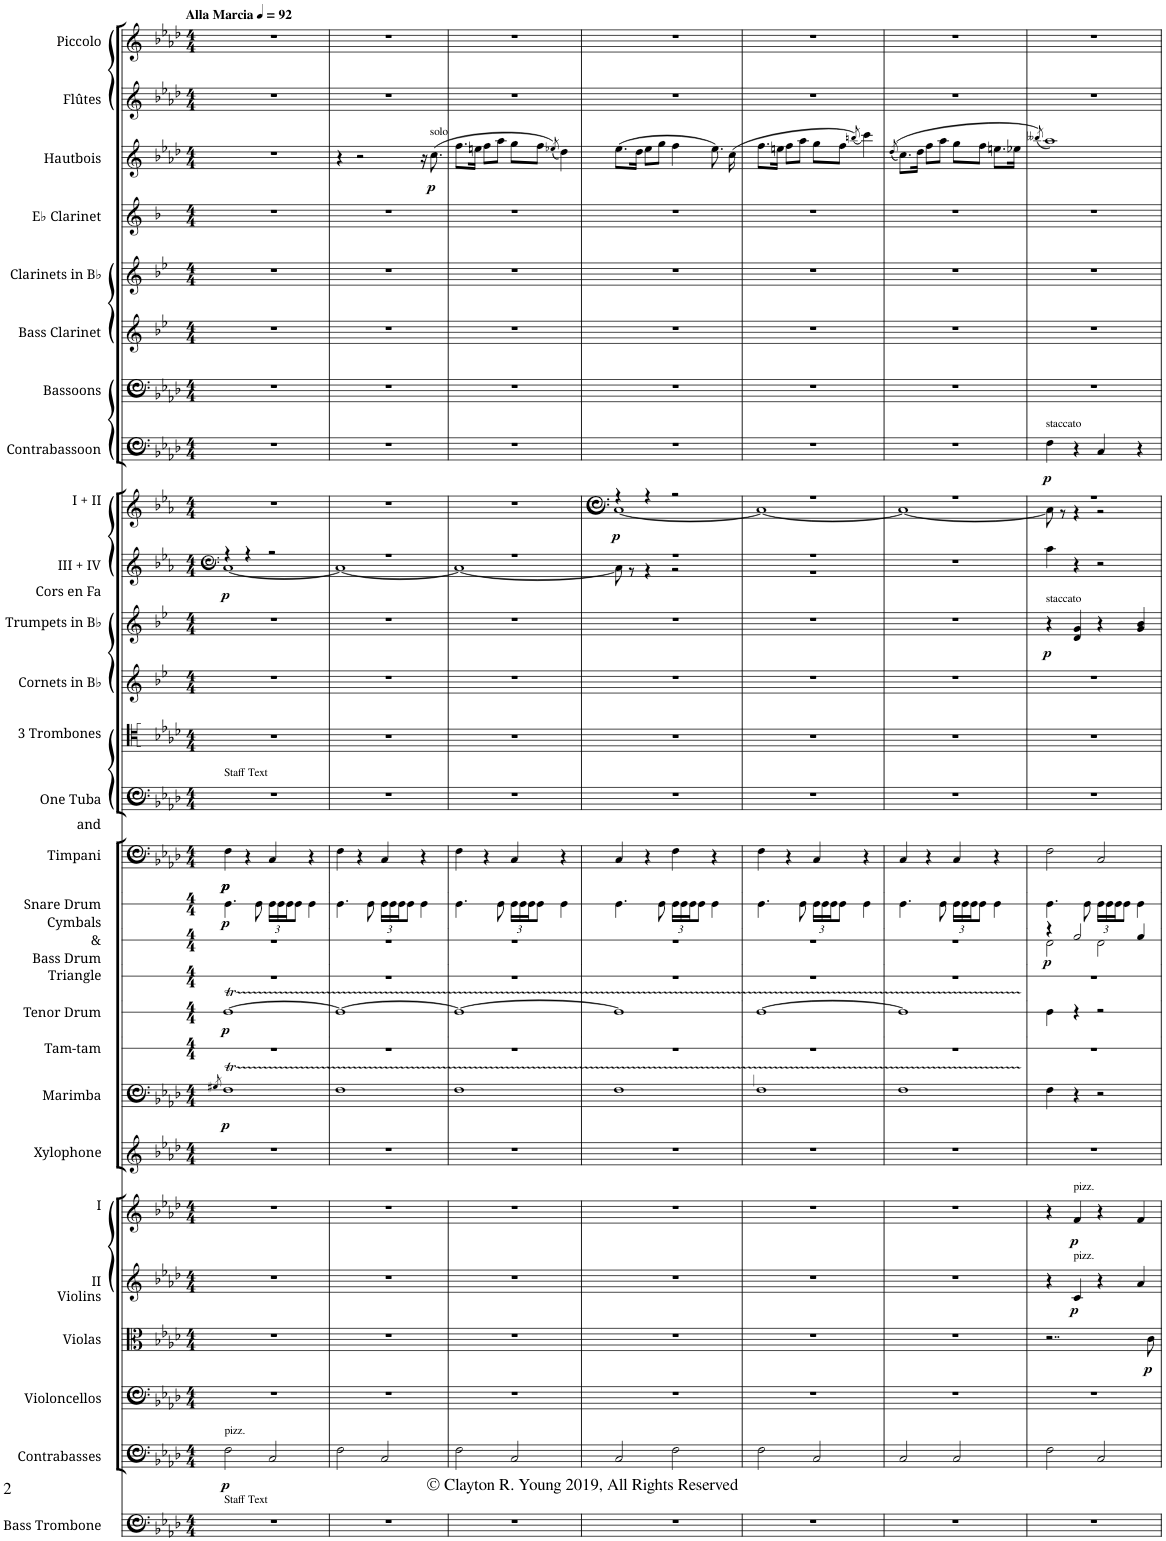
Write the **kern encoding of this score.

**kern	**kern	**dynam	**kern	**kern	**dynam	**kern	**dynam	**kern	**dynam	**kern	**kern	**dynam	**kern	**kern	**dynam	**kern	**kern	**dynam	**kern	**dynam	**kern	**dynam	**kern	**kern	**kern	**kern	**dynam	**kern	**dynam	**kern	**dynam	**kern	**dynam	**kern	**kern	**kern	**kern	**kern	**dynam	**kern	**kern
*part28	*part27	*part27	*part26	*part25	*part25	*part24	*part24	*part23	*part23	*part22	*part21	*part21	*part20	*part19	*part19	*part18	*part17	*part17	*part16	*part16	*part15	*part15	*part14	*part13	*part12	*part11	*part11	*part10	*part10	*part9	*part9	*part8	*part8	*part7	*part6	*part5	*part4	*part3	*part3	*part2	*part1
*staff28	*staff27	*staff27	*staff26	*staff25	*staff25	*staff24	*staff24	*staff23	*staff23	*staff22	*staff21	*staff21	*staff20	*staff19	*staff19	*staff18	*staff17	*staff17	*staff16	*staff16	*staff15	*staff15	*staff14	*staff13	*staff12	*staff11	*staff11	*staff10	*staff10	*staff9	*staff9	*staff8	*staff8	*staff7	*staff6	*staff5	*staff4	*staff3	*staff3	*staff2	*staff1
*I"Bass Trombone	*I"Contrabasses	*	*I"Violoncellos	*I"Violas	*	*I"II	*	*I"I     Violins	*	*I"Xylophone	*I"Marimba	*	*I"Tam-tam	*I"Tenor Drum	*	*I"Triangle	*I"Cymbals &amp; Bass Drum	*	*I"Snare Drum	*	*I"Timpani	*	*I"One Tuba	*I"3 Trombones     and	*I"Cornets in Bb	*I"Trumpets in Bb	*	*I"III + IV	*	*I"I + II     Cors en Fa	*	*I"Contrabassoon	*	*I"Bassoons	*I"Bass Clarinet	*I"Clarinets in Bb	*I"Eb Clarinet	*I"Hautbois	*	*I"Flûtes	*I"Piccolo
*I'B. Tbn.	*I'Cbs.	*	*I'Vcs.	*I'Vlas.	*	*I'II	*	*I'I     Vlns.	*	*I'Xyl.	*I'Mrm.	*	*I'Tam-tam	*I'T.D.	*	*I'Trgl.	*I'Cymb. B. Dr.	*	*I'Sn. Dr.	*	*I'Timp.	*	*I'Tba.	*	*I'Cnt. Bb	*I'Tpt. Bb	*	*I'III + IV	*	*	*	*I'Cbsn.	*	*I'Bsn.	*I'B. Cl.	*I'Cl. Bb	*I'Eb Cl.	*I'Hb.	*	*I'Fl.	*I'Picc.
*	*	*	*	*	*	*	*	*	*	*	*	*	*stria1	*stria1	*	*stria1	*stria1	*	*stria1	*	*	*	*	*	*	*	*	*	*	*	*	*	*	*	*	*	*	*	*	*	*
*clefF4	*clefF4	*	*clefF4	*clefC3	*	*clefG2	*	*clefG2	*	*clefG2	*clefF4	*	*clefX	*clefX	*	*clefX	*clefX	*	*clefX	*	*clefF4	*	*clefF4	*clefC4	*clefG2	*clefG2	*	*clefF4	*	*clefG2	*	*clefF4	*	*clefF4	*clefG2	*clefG2	*clefG2	*clefG2	*	*clefG2	*clefG2
*Trd1c2	*Trd7c12	*	*	*	*	*	*	*Trd1c2	*	*Trd-7c-12	*	*	*	*	*	*	*	*	*	*	*	*	*	*	*Trd1c2	*Trd1c2	*	*Trd4c7	*	*Trd4c7	*	*Trd7c12	*	*	*Trd8c14	*Trd1c2	*Trd-2c-3	*	*	*	*Trd-7c-12
*k[b-e-a-d-]	*k[b-e-a-d-]	*	*k[b-e-a-d-]	*k[b-e-a-d-]	*	*k[b-e-a-d-]	*	*k[b-e-a-d-]	*	*k[b-e-a-d-]	*k[b-e-a-d-]	*	*k[]	*k[]	*	*k[]	*k[]	*	*k[]	*	*k[b-e-a-d-]	*	*k[b-e-a-d-]	*k[b-e-a-d-]	*k[b-e-]	*k[b-e-]	*	*k[b-e-a-]	*	*k[b-e-a-]	*	*k[b-e-a-d-]	*	*k[b-e-a-d-]	*k[b-e-]	*k[b-e-]	*k[b-]	*k[b-e-a-d-]	*	*k[b-e-a-d-]	*k[b-e-a-d-]
*M4/4	*M4/4	*	*M4/4	*M4/4	*	*M4/4	*	*M4/4	*	*M4/4	*M4/4	*	*M4/4	*M4/4	*	*M4/4	*M4/4	*	*M4/4	*	*M4/4	*	*M4/4	*M4/4	*M4/4	*M4/4	*	*M4/4	*	*M4/4	*	*M4/4	*	*M4/4	*M4/4	*M4/4	*M4/4	*M4/4	*	*M4/4	*M4/4
*MM92	*MM92	*	*MM92	*MM92	*	*MM92	*	*MM92	*	*MM92	*MM92	*	*MM92	*MM92	*	*MM92	*MM92	*	*MM92	*	*MM92	*	*MM92	*MM92	*MM92	*MM92	*	*MM92	*	*MM92	*	*MM92	*	*MM92	*MM92	*MM92	*MM92	*MM92	*	*MM92	*MM92
=1	=1	=1	=1	=1	=1	=1	=1	=1	=1	=1	=1	=1	=1	=1	=1	=1	=1	=1	=1	=1	=1	=1	=1	=1	=1	=1	=1	=1	=1	=1	=1	=1	=1	=1	=1	=1	=1	=1	=1	=1	=1
.	.	.	.	.	.	.	.	.	.	.	8qG#X/	.	.	.	.	.	.	.	.	.	.	.	.	.	.	.	.	.	.	.	.	.	.	.	.	.	.	.	.	.	.
*	*	*	*	*	*	*	*	*	*	*	*	*	*	*	*	*	*	*	*	*	*	*	*	*	*	*	*	*^	*	*	*	*	*	*	*	*	*	*	*	*	*
!	!	!	!	!	!	!	!	!	!	!	!	!	!	!	!	!	!	!	!	!	!	!	!	!	!	!	!	!	!	!	!	!	!	!	!	!	!	!	!	!	!	!LO:TX:a:B:t=Alla Marcia
!	!	!	!	!	!	!	!	!	!	!	!	!	!	!	!	!	!	!	!	!	!	!	!LO:TX:a:t=Staff Text	!	!	!	!	!	!	!	!	!	!	!	!	!	!	!	!	!	!	!
!	!LO:TX:a:t=pizz.	!	!	!	!	!	!	!	!	!	!	!	!	!	!	!	!	!	!	!	!	!	!	!	!	!	!	!	!	!	!	!	!	!	!	!	!	!	!	!	!	!
!LO:TX:a:t=Staff Text	!	!	!	!	!	!	!	!	!	!	!	!	!	!	!	!	!	!	!	!	!	!	!	!	!	!	!	!	!	!	!	!	!	!	!	!	!	!	!	!	!	!
!	!	!LO:DY:b	!	!	!	!	!	!	!	!	!	!LO:DY:b	!	!	!LO:DY:b	!	!	!	!	!LO:DY:b	!	!LO:DY:b	!	!	!	!	!	!	!	!	!	!	!	!	!	!	!	!	!	!	!	!
!	!	!	!	!	!	!	!	!	!	!	!	!	!	!	!	!	!	!	!	!	!	!LO:DY:n=1:b	!	!	!	!	!	!	!	!LO:DY:b	!	!	!	!	!	!	!	!	!	!	!	!
1r	2F\	p	1r	1r	.	1r	.	1r	.	1r	[1FT	p	1r	[1Ret	p	1r	1r	.	4.Re\	p	4F\	p p	1r	1r	1r	1r	.	4r	[1C	p	1r	.	1r	.	1r	1r	1r	1r	1r	.	1r	1r
.	.	.	.	.	.	.	.	.	.	.	.	.	.	.	.	.	.	.	.	.	4r	.	.	.	.	.	.	4r	.	.	.	.	.	.	.	.	.	.	.	.	.	.
.	.	.	.	.	.	.	.	.	.	.	.	.	.	.	.	.	.	.	8Re\	.	.	.	.	.	.	.	.	.	.	.	.	.	.	.	.	.	.	.	.	.	.	.
*	*	*	*	*	*	*	*	*	*	*	*	*	*	*	*	*	*	*	*Xbrackettup	*	*	*	*	*	*	*	*	*	*	*	*	*	*	*	*	*	*	*	*	*	*	*
.	2C/	.	.	.	.	.	.	.	.	.	.	.	.	.	.	.	.	.	24Re\LL	.	4C/	.	.	.	.	.	.	2r	.	.	.	.	.	.	.	.	.	.	.	.	.	.
.	.	.	.	.	.	.	.	.	.	.	.	.	.	.	.	.	.	.	24Re\	.	.	.	.	.	.	.	.	.	.	.	.	.	.	.	.	.	.	.	.	.	.	.
.	.	.	.	.	.	.	.	.	.	.	.	.	.	.	.	.	.	.	24Re\J	.	.	.	.	.	.	.	.	.	.	.	.	.	.	.	.	.	.	.	.	.	.	.
.	.	.	.	.	.	.	.	.	.	.	.	.	.	.	.	.	.	.	8Re\J	.	.	.	.	.	.	.	.	.	.	.	.	.	.	.	.	.	.	.	.	.	.	.
.	.	.	.	.	.	.	.	.	.	.	.	.	.	.	.	.	.	.	4Re\	.	4r	.	.	.	.	.	.	.	.	.	.	.	.	.	.	.	.	.	.	.	.	.
=2	=2	=2	=2	=2	=2	=2	=2	=2	=2	=2	=2	=2	=2	=2	=2	=2	=2	=2	=2	=2	=2	=2	=2	=2	=2	=2	=2	=2	=2	=2	=2	=2	=2	=2	=2	=2	=2	=2	=2	=2	=2	=2
1r	2F\	.	1r	1r	.	1r	.	1r	.	1r	1F_	.	1r	1Re_	.	1r	1r	.	4.Re\	.	4F\	.	1r	1r	1r	1r	.	1r	1C_	.	1r	.	1r	.	1r	1r	1r	1r	4r	.	1r	1r
.	.	.	.	.	.	.	.	.	.	.	.	.	.	.	.	.	.	.	.	.	4r	.	.	.	.	.	.	.	.	.	.	.	.	.	.	.	.	.	2r	.	.	.
.	.	.	.	.	.	.	.	.	.	.	.	.	.	.	.	.	.	.	8Re\	.	.	.	.	.	.	.	.	.	.	.	.	.	.	.	.	.	.	.	.	.	.	.
.	2C/	.	.	.	.	.	.	.	.	.	.	.	.	.	.	.	.	.	24Re\LL	.	4C/	.	.	.	.	.	.	.	.	.	.	.	.	.	.	.	.	.	.	.	.	.
.	.	.	.	.	.	.	.	.	.	.	.	.	.	.	.	.	.	.	24Re\	.	.	.	.	.	.	.	.	.	.	.	.	.	.	.	.	.	.	.	.	.	.	.
.	.	.	.	.	.	.	.	.	.	.	.	.	.	.	.	.	.	.	24Re\J	.	.	.	.	.	.	.	.	.	.	.	.	.	.	.	.	.	.	.	.	.	.	.
.	.	.	.	.	.	.	.	.	.	.	.	.	.	.	.	.	.	.	8Re\J	.	.	.	.	.	.	.	.	.	.	.	.	.	.	.	.	.	.	.	.	.	.	.
.	.	.	.	.	.	.	.	.	.	.	.	.	.	.	.	.	.	.	4Re\	.	4r	.	.	.	.	.	.	.	.	.	.	.	.	.	.	.	.	.	16r	.	.	.
!	!	!	!	!	!	!	!	!	!	!	!	!	!	!	!	!	!	!	!	!	!	!	!	!	!	!	!	!	!	!	!	!	!	!	!	!	!	!	!LO:TX:a:t=solo	!	!	!
!	!	!	!	!	!	!	!	!	!	!	!	!	!	!	!	!	!	!	!	!	!	!	!	!	!	!	!	!	!	!	!	!	!	!	!	!	!	!	!	!LO:DY:b	!	!
.	.	.	.	.	.	.	.	.	.	.	.	.	.	.	.	.	.	.	.	.	.	.	.	.	.	.	.	.	.	.	.	.	.	.	.	.	.	.	(8.cc\	p	.	.
=3	=3	=3	=3	=3	=3	=3	=3	=3	=3	=3	=3	=3	=3	=3	=3	=3	=3	=3	=3	=3	=3	=3	=3	=3	=3	=3	=3	=3	=3	=3	=3	=3	=3	=3	=3	=3	=3	=3	=3	=3	=3	=3
1r	2F\	.	1r	1r	.	1r	.	1r	.	1r	1F_	.	1r	1Re_	.	1r	1r	.	4.Re\	.	4F\	.	1r	1r	1r	1r	.	1r	1C_	.	1r	.	1r	.	1r	1r	1r	1r	8.ff\L	.	1r	1r
.	.	.	.	.	.	.	.	.	.	.	.	.	.	.	.	.	.	.	.	.	.	.	.	.	.	.	.	.	.	.	.	.	.	.	.	.	.	.	16een\Jk	.	.	.
.	.	.	.	.	.	.	.	.	.	.	.	.	.	.	.	.	.	.	.	.	4r	.	.	.	.	.	.	.	.	.	.	.	.	.	.	.	.	.	8ff\L	.	.	.
.	.	.	.	.	.	.	.	.	.	.	.	.	.	.	.	.	.	.	8Re\	.	.	.	.	.	.	.	.	.	.	.	.	.	.	.	.	.	.	.	8aa-\J	.	.	.
.	2C/	.	.	.	.	.	.	.	.	.	.	.	.	.	.	.	.	.	24Re\LL	.	4C/	.	.	.	.	.	.	.	.	.	.	.	.	.	.	.	.	.	8gg\L	.	.	.
.	.	.	.	.	.	.	.	.	.	.	.	.	.	.	.	.	.	.	24Re\	.	.	.	.	.	.	.	.	.	.	.	.	.	.	.	.	.	.	.	.	.	.	.
.	.	.	.	.	.	.	.	.	.	.	.	.	.	.	.	.	.	.	24Re\J	.	.	.	.	.	.	.	.	.	.	.	.	.	.	.	.	.	.	.	.	.	.	.
.	.	.	.	.	.	.	.	.	.	.	.	.	.	.	.	.	.	.	8Re\J	.	.	.	.	.	.	.	.	.	.	.	.	.	.	.	.	.	.	.	8ff\J	.	.	.
.	.	.	.	.	.	.	.	.	.	.	.	.	.	.	.	.	.	.	.	.	.	.	.	.	.	.	.	.	.	.	.	.	.	.	.	.	.	.	(8qee-X/)	.	.	.
.	.	.	.	.	.	.	.	.	.	.	.	.	.	.	.	.	.	.	4Re\	.	4r	.	.	.	.	.	.	.	.	.	.	.	.	.	.	.	.	.	4dd-\)	.	.	.
=4	=4	=4	=4	=4	=4	=4	=4	=4	=4	=4	=4	=4	=4	=4	=4	=4	=4	=4	=4	=4	=4	=4	=4	=4	=4	=4	=4	=4	=4	=4	=4	=4	=4	=4	=4	=4	=4	=4	=4	=4	=4	=4
*	*	*	*	*	*	*	*	*	*	*	*	*	*	*	*	*	*	*	*	*	*	*	*	*	*	*	*	*	*	*	*^	*	*	*	*	*	*	*	*	*	*	*
!	!	!	!	!	!	!	!	!	!	!	!	!	!	!	!	!	!	!	!	!	!	!	!	!	!	!	!	!	!	!	!	!	!LO:DY:b	!	!	!	!	!	!	!	!	!	!
1r	2C/	.	1r	1r	.	1r	.	1r	.	1r	1F]	.	1r	1Re]	.	1r	1r	.	4.Re\	.	4C/	.	1r	1r	1r	1r	.	1r	8C\]	.	4r	[1C	p	1r	.	1r	1r	1r	1r	(8.ee-\L	.	1r	1r
.	.	.	.	.	.	.	.	.	.	.	.	.	.	.	.	.	.	.	.	.	.	.	.	.	.	.	.	.	8r	.	.	.	.	.	.	.	.	.	.	.	.	.	.
.	.	.	.	.	.	.	.	.	.	.	.	.	.	.	.	.	.	.	.	.	.	.	.	.	.	.	.	.	.	.	.	.	.	.	.	.	.	.	.	16dd-\Jk	.	.	.
.	.	.	.	.	.	.	.	.	.	.	.	.	.	.	.	.	.	.	.	.	4r	.	.	.	.	.	.	.	4r	.	4r	.	.	.	.	.	.	.	.	8ee-\L	.	.	.
.	.	.	.	.	.	.	.	.	.	.	.	.	.	.	.	.	.	.	8Re\	.	.	.	.	.	.	.	.	.	.	.	.	.	.	.	.	.	.	.	.	8gg\J	.	.	.
.	2F\	.	.	.	.	.	.	.	.	.	.	.	.	.	.	.	.	.	24Re\LL	.	4F\	.	.	.	.	.	.	.	2r	.	2r	.	.	.	.	.	.	.	.	4ff\	.	.	.
.	.	.	.	.	.	.	.	.	.	.	.	.	.	.	.	.	.	.	24Re\	.	.	.	.	.	.	.	.	.	.	.	.	.	.	.	.	.	.	.	.	.	.	.	.
.	.	.	.	.	.	.	.	.	.	.	.	.	.	.	.	.	.	.	24Re\J	.	.	.	.	.	.	.	.	.	.	.	.	.	.	.	.	.	.	.	.	.	.	.	.
.	.	.	.	.	.	.	.	.	.	.	.	.	.	.	.	.	.	.	8Re\J	.	.	.	.	.	.	.	.	.	.	.	.	.	.	.	.	.	.	.	.	.	.	.	.
.	.	.	.	.	.	.	.	.	.	.	.	.	.	.	.	.	.	.	4Re\	.	4r	.	.	.	.	.	.	.	.	.	.	.	.	.	.	.	.	.	.	8.ee-\)	.	.	.
.	.	.	.	.	.	.	.	.	.	.	.	.	.	.	.	.	.	.	.	.	.	.	.	.	.	.	.	.	.	.	.	.	.	.	.	.	.	.	.	(16cc\	.	.	.
=5	=5	=5	=5	=5	=5	=5	=5	=5	=5	=5	=5	=5	=5	=5	=5	=5	=5	=5	=5	=5	=5	=5	=5	=5	=5	=5	=5	=5	=5	=5	=5	=5	=5	=5	=5	=5	=5	=5	=5	=5	=5	=5	=5
.	.	.	.	.	.	.	.	.	.	.	8qG#X/	.	.	.	.	.	.	.	.	.	.	.	.	.	.	.	.	.	.	.	.	.	.	.	.	.	.	.	.	.	.	.	.
1r	2F\	.	1r	1r	.	1r	.	1r	.	1r	[1F	.	1r	[1Re	.	1r	1r	.	4.Re\	.	4F\	.	1r	1r	1r	1r	.	1r	1r	.	1r	1C_	.	1r	.	1r	1r	1r	1r	8.ff\L	.	1r	1r
.	.	.	.	.	.	.	.	.	.	.	.	.	.	.	.	.	.	.	.	.	.	.	.	.	.	.	.	.	.	.	.	.	.	.	.	.	.	.	.	16een\Jk	.	.	.
.	.	.	.	.	.	.	.	.	.	.	.	.	.	.	.	.	.	.	.	.	4r	.	.	.	.	.	.	.	.	.	.	.	.	.	.	.	.	.	.	8ff\L	.	.	.
.	.	.	.	.	.	.	.	.	.	.	.	.	.	.	.	.	.	.	8Re\	.	.	.	.	.	.	.	.	.	.	.	.	.	.	.	.	.	.	.	.	8aa-\J	.	.	.
.	2C/	.	.	.	.	.	.	.	.	.	.	.	.	.	.	.	.	.	24Re\LL	.	4C/	.	.	.	.	.	.	.	.	.	.	.	.	.	.	.	.	.	.	8gg\L	.	.	.
.	.	.	.	.	.	.	.	.	.	.	.	.	.	.	.	.	.	.	24Re\	.	.	.	.	.	.	.	.	.	.	.	.	.	.	.	.	.	.	.	.	.	.	.	.
.	.	.	.	.	.	.	.	.	.	.	.	.	.	.	.	.	.	.	24Re\J	.	.	.	.	.	.	.	.	.	.	.	.	.	.	.	.	.	.	.	.	.	.	.	.
.	.	.	.	.	.	.	.	.	.	.	.	.	.	.	.	.	.	.	8Re\J	.	.	.	.	.	.	.	.	.	.	.	.	.	.	.	.	.	.	.	.	8ff\J	.	.	.
.	.	.	.	.	.	.	.	.	.	.	.	.	.	.	.	.	.	.	.	.	.	.	.	.	.	.	.	.	.	.	.	.	.	.	.	.	.	.	.	(8qbbn/)	.	.	.
.	.	.	.	.	.	.	.	.	.	.	.	.	.	.	.	.	.	.	4Re\	.	4r	.	.	.	.	.	.	.	.	.	.	.	.	.	.	.	.	.	.	4ccc\)	.	.	.
*	*	*	*	*	*	*	*	*	*	*	*	*	*	*	*	*	*	*	*	*	*	*	*	*	*	*	*	*v	*v	*	*	*	*	*	*	*	*	*	*	*	*	*	*
=6	=6	=6	=6	=6	=6	=6	=6	=6	=6	=6	=6	=6	=6	=6	=6	=6	=6	=6	=6	=6	=6	=6	=6	=6	=6	=6	=6	=6	=6	=6	=6	=6	=6	=6	=6	=6	=6	=6	=6	=6	=6	=6
.	.	.	.	.	.	.	.	.	.	.	.	.	.	.	.	.	.	.	.	.	.	.	.	.	.	.	.	.	.	.	.	.	.	.	.	.	.	.	((8qdd-/	.	.	.
1r	2C/	.	1r	1r	.	1r	.	1r	.	1r	1FTTT]	.	1r	1ReTTT]	.	1r	1r	.	4.Re\	.	4C/	.	1r	1r	1r	1r	.	1r	.	1r	1C_	.	1r	.	1r	1r	1r	1r	8.cc\L)	.	1r	1r
.	.	.	.	.	.	.	.	.	.	.	.	.	.	.	.	.	.	.	.	.	.	.	.	.	.	.	.	.	.	.	.	.	.	.	.	.	.	.	16dd-\Jk	.	.	.
.	.	.	.	.	.	.	.	.	.	.	.	.	.	.	.	.	.	.	.	.	4r	.	.	.	.	.	.	.	.	.	.	.	.	.	.	.	.	.	8ff\L	.	.	.
.	.	.	.	.	.	.	.	.	.	.	.	.	.	.	.	.	.	.	8Re\	.	.	.	.	.	.	.	.	.	.	.	.	.	.	.	.	.	.	.	8aa-\J	.	.	.
.	2C/	.	.	.	.	.	.	.	.	.	.	.	.	.	.	.	.	.	24Re\LL	.	4C/	.	.	.	.	.	.	.	.	.	.	.	.	.	.	.	.	.	8gg\L	.	.	.
.	.	.	.	.	.	.	.	.	.	.	.	.	.	.	.	.	.	.	24Re\	.	.	.	.	.	.	.	.	.	.	.	.	.	.	.	.	.	.	.	.	.	.	.
.	.	.	.	.	.	.	.	.	.	.	.	.	.	.	.	.	.	.	24Re\J	.	.	.	.	.	.	.	.	.	.	.	.	.	.	.	.	.	.	.	.	.	.	.
.	.	.	.	.	.	.	.	.	.	.	.	.	.	.	.	.	.	.	8Re\J	.	.	.	.	.	.	.	.	.	.	.	.	.	.	.	.	.	.	.	8ff\J	.	.	.
.	.	.	.	.	.	.	.	.	.	.	.	.	.	.	.	.	.	.	4Re\	.	4r	.	.	.	.	.	.	.	.	.	.	.	.	.	.	.	.	.	8.een\L	.	.	.
.	.	.	.	.	.	.	.	.	.	.	.	.	.	.	.	.	.	.	.	.	.	.	.	.	.	.	.	.	.	.	.	.	.	.	.	.	.	.	16ee-X\Jk	.	.	.
=7	=7	=7	=7	=7	=7	=7	=7	=7	=7	=7	=7	=7	=7	=7	=7	=7	=7	=7	=7	=7	=7	=7	=7	=7	=7	=7	=7	=7	=7	=7	=7	=7	=7	=7	=7	=7	=7	=7	=7	=7	=7	=7
.	.	.	.	.	.	.	.	.	.	.	.	.	.	.	.	.	.	.	.	.	.	.	.	.	.	.	.	.	.	.	.	.	.	.	.	.	.	.	(8qbb--X/)	.	.	.
*	*	*	*	*	*	*	*	*	*	*	*	*	*	*	*	*	*^	*	*	*	*	*	*	*	*	*	*	*	*	*	*	*	*	*	*	*	*	*	*	*	*	*
!	!	!	!	!	!	!	!	!	!	!	!	!	!	!	!	!	!	!	!	!	!	!	!	!	!	!	!	!	!	!	!	!	!	!LO:TX:a:t=staccato	!	!	!	!	!	!	!	!	!
!	!	!	!	!	!	!	!	!	!	!	!	!	!	!	!	!	!	!	!	!	!	!	!	!	!	!	!LO:TX:a:t=staccato	!	!	!	!	!	!	!	!	!	!	!	!	!	!	!	!
!	!	!	!	!	!	!	!	!	!	!	!	!	!	!	!	!	!	!	!LO:DY:b	!	!	!	!	!	!	!	!	!LO:DY:b	!	!	!	!	!	!	!LO:DY:b	!	!	!	!	!	!	!	!
1r	2F\	.	1r	2..r	.	4r	.	4r	.	1r	4F\	.	1r	4Re\	.	1r	4r	2Rd\	p	4.Re\	.	2F\	.	1r	1r	1r	4r	p	4c\	.	1r	8C\]	.	4F'\	p	1r	1r	1r	1r	1aa-)	.	1r	1r
.	.	.	.	.	.	.	.	.	.	.	.	.	.	.	.	.	.	.	.	.	.	.	.	.	.	.	.	.	.	.	.	8r	.	.	.	.	.	.	.	.	.	.	.
!	!	!	!	!	!	!	!	!LO:TX:a:t=pizz.	!	!	!	!	!	!	!	!	!	!	!	!	!	!	!	!	!	!	!	!	!	!	!	!	!	!	!	!	!	!	!	!	!	!	!
!	!	!	!	!	!	!LO:TX:a:t=pizz.	!	!	!	!	!	!	!	!	!	!	!	!	!	!	!	!	!	!	!	!	!	!	!	!	!	!	!	!	!	!	!	!	!	!	!	!	!
!	!	!	!	!	!	!	!LO:DY:b	!	!LO:DY:b	!	!	!	!	!	!	!	!	!	!	!	!	!	!	!	!	!	!	!	!	!	!	!	!	!	!	!	!	!	!	!	!	!	!
.	.	.	.	.	.	4c/	p	4f/	p	.	4r	.	.	4r	.	.	2Rf/	.	.	.	.	.	.	.	.	.	4d/' 4g/'	.	4r	.	.	4r	.	4r	.	.	.	.	.	.	.	.	.
.	.	.	.	.	.	.	.	.	.	.	.	.	.	.	.	.	.	.	.	8Re\	.	.	.	.	.	.	.	.	.	.	.	.	.	.	.	.	.	.	.	.	.	.	.
.	2C/	.	.	.	.	4r	.	4r	.	.	2r	.	.	2r	.	.	.	2Rd\	.	24Re\LL	.	2C/	.	.	.	.	4r	.	2r	.	.	2r	.	4C'/	.	.	.	.	.	.	.	.	.
.	.	.	.	.	.	.	.	.	.	.	.	.	.	.	.	.	.	.	.	24Re\	.	.	.	.	.	.	.	.	.	.	.	.	.	.	.	.	.	.	.	.	.	.	.
.	.	.	.	.	.	.	.	.	.	.	.	.	.	.	.	.	.	.	.	24Re\J	.	.	.	.	.	.	.	.	.	.	.	.	.	.	.	.	.	.	.	.	.	.	.
.	.	.	.	.	.	.	.	.	.	.	.	.	.	.	.	.	.	.	.	8Re\J	.	.	.	.	.	.	.	.	.	.	.	.	.	.	.	.	.	.	.	.	.	.	.
.	.	.	.	.	.	4a-/	.	4f/	.	.	.	.	.	.	.	.	4Rf/	.	.	4Re\	.	.	.	.	.	.	4g/' 4b-/'	.	.	.	.	.	.	4r	.	.	.	.	.	.	.	.	.
!	!	!	!	!	!LO:DY:b	!	!	!	!	!	!	!	!	!	!	!	!	!	!	!	!	!	!	!	!	!	!	!	!	!	!	!	!	!	!	!	!	!	!	!	!	!	!
.	.	.	.	8c\	p	.	.	.	.	.	.	.	.	.	.	.	.	.	.	.	.	.	.	.	.	.	.	.	.	.	.	.	.	.	.	.	.	.	.	.	.	.	.
*	*	*	*	*	*	*	*	*	*	*	*	*	*	*	*	*	*v	*v	*	*	*	*	*	*	*	*	*	*	*	*	*v	*v	*	*	*	*	*	*	*	*	*	*	*
=	=	=	=	=	=	=	=	=	=	=	=	=	=	=	=	=	=	=	=	=	=	=	=	=	=	=	=	=	=	=	=	=	=	=	=	=	=	=	=	=	=
*-	*-	*-	*-	*-	*-	*-	*-	*-	*-	*-	*-	*-	*-	*-	*-	*-	*-	*-	*-	*-	*-	*-	*-	*-	*-	*-	*-	*-	*-	*-	*-	*-	*-	*-	*-	*-	*-	*-	*-	*-	*-
